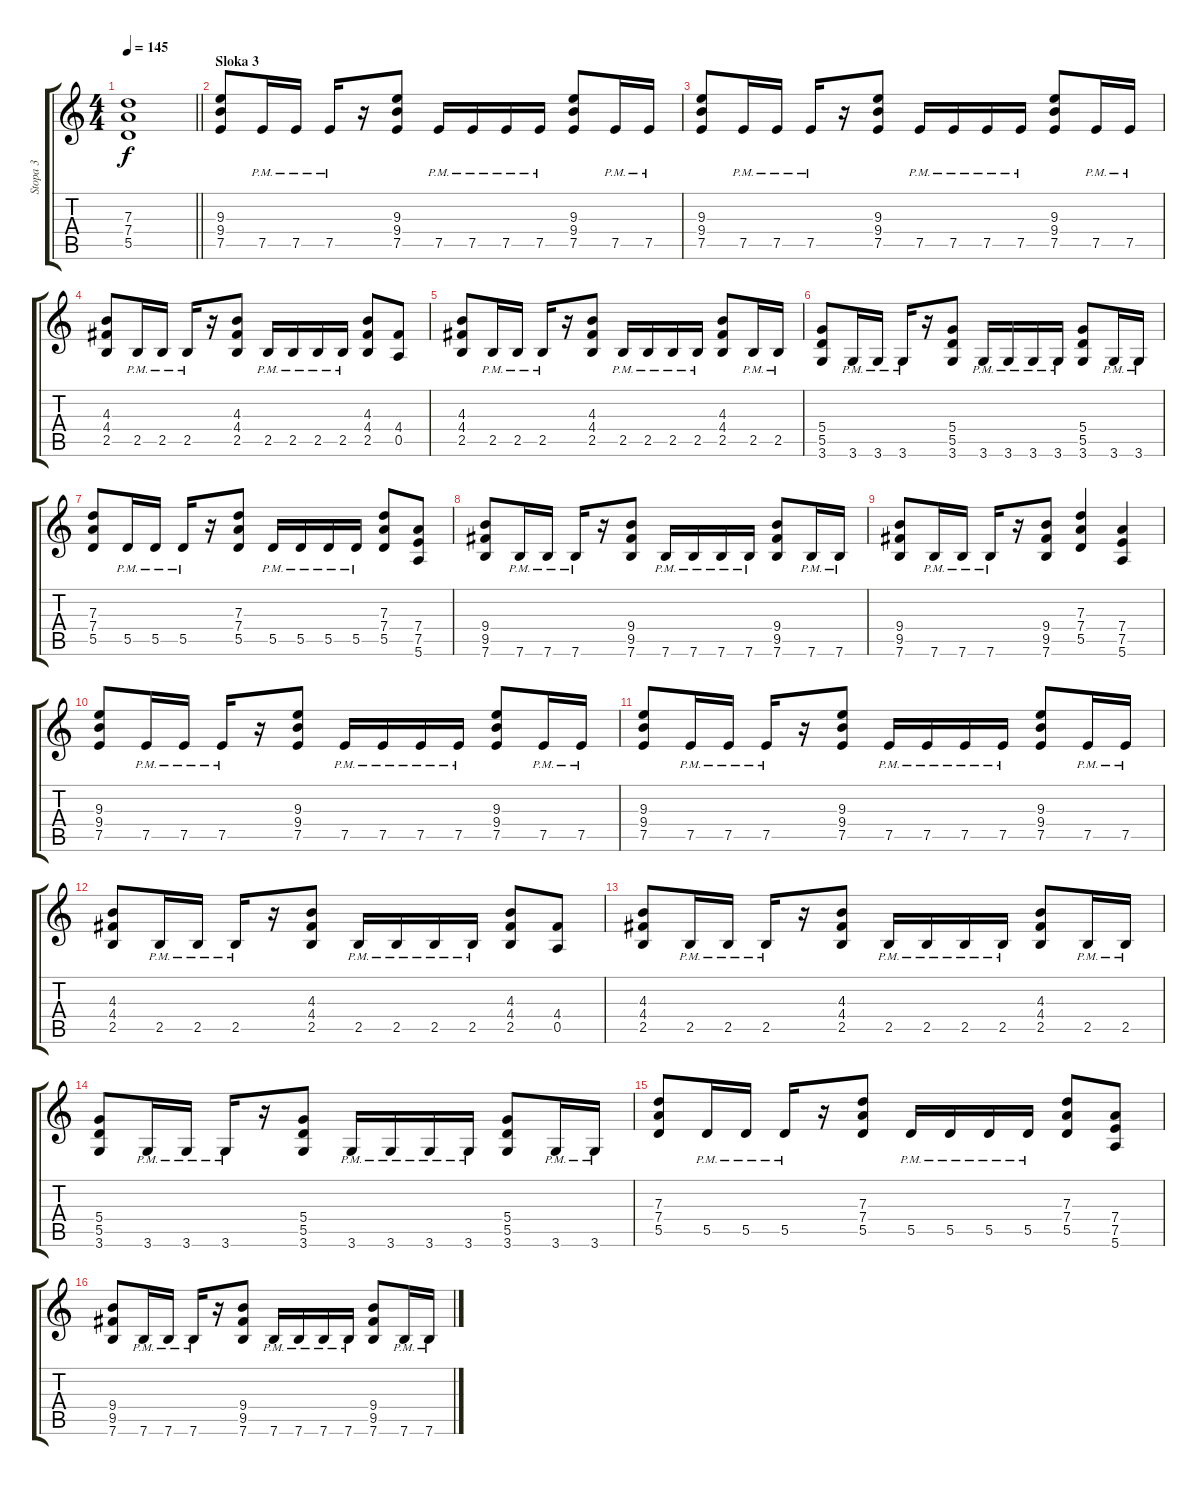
\track ("Stopa 3" "Stopa 3") {instrument distortionguitar}
\staff {score tabs}
\tuning (E4 B3 G3 D3 A2 E2) {hide}
\ts (4 4)
\tempo 145
\clef g2
\barLineRight lightlight
\ks c
(7.3 7.4 5.5).1{dy f} |
\section ("" "Sloka 3")
(9.3 9.4 7.5).8 7.5{pm}.16 7.5{pm}.16 7.5{pm}.16 r.16 (9.3 9.4 7.5).8 7.5{pm}.16 7.5{pm}.16 7.5{pm}.16 7.5{pm}.16 (9.3 9.4 7.5).8 7.5{pm}.16 7.5{pm}.16 |
(9.3 9.4 7.5).8 7.5{pm}.16 7.5{pm}.16 7.5{pm}.16 r.16 (9.3 9.4 7.5).8 7.5{pm}.16 7.5{pm}.16 7.5{pm}.16 7.5{pm}.16 (9.3 9.4 7.5).8 7.5{pm}.16 7.5{pm}.16 |
(4.3 4.4 2.5).8 2.5{pm}.16 2.5{pm}.16 2.5{pm}.16 r.16 (4.3 4.4 2.5).8 2.5{pm}.16 2.5{pm}.16 2.5{pm}.16 2.5{pm}.16 (4.3 4.4 2.5).8 (4.4 0.5).8 |
(4.3 4.4 2.5).8 2.5{pm}.16 2.5{pm}.16 2.5{pm}.16 r.16 (4.3 4.4 2.5).8 2.5{pm}.16 2.5{pm}.16 2.5{pm}.16 2.5{pm}.16 (4.3 4.4 2.5).8 2.5{pm}.16 2.5{pm}.16 |
(5.4 5.5 3.6).8 3.6{pm}.16 3.6{pm}.16 3.6{pm}.16 r.16 (5.4 5.5 3.6).8 3.6{pm}.16 3.6{pm}.16 3.6{pm}.16 3.6{pm}.16 (5.4 5.5 3.6).8 3.6{pm}.16 3.6{pm}.16 |
(7.3 7.4 5.5).8 5.5{pm}.16 5.5{pm}.16 5.5{pm}.16 r.16 (7.3 7.4 5.5).8 5.5{pm}.16 5.5{pm}.16 5.5{pm}.16 5.5{pm}.16 (7.3 7.4 5.5).8 (7.4 7.5 5.6).8 |
(9.4 9.5 7.6).8 7.6{pm}.16 7.6{pm}.16 7.6{pm}.16 r.16 (9.4 9.5 7.6).8 7.6{pm}.16 7.6{pm}.16 7.6{pm}.16 7.6{pm}.16 (9.4 9.5 7.6).8 7.6{pm}.16 7.6{pm}.16 |
(9.4 9.5 7.6).8 7.6{pm}.16 7.6{pm}.16 7.6{pm}.16 r.16 (9.4 9.5 7.6).8 (7.3 7.4 5.5).4 (7.4 7.5 5.6).4 |
(9.3 9.4 7.5).8 7.5{pm}.16 7.5{pm}.16 7.5{pm}.16 r.16 (9.3 9.4 7.5).8 7.5{pm}.16 7.5{pm}.16 7.5{pm}.16 7.5{pm}.16 (9.3 9.4 7.5).8 7.5{pm}.16 7.5{pm}.16 |
(9.3 9.4 7.5).8 7.5{pm}.16 7.5{pm}.16 7.5{pm}.16 r.16 (9.3 9.4 7.5).8 7.5{pm}.16 7.5{pm}.16 7.5{pm}.16 7.5{pm}.16 (9.3 9.4 7.5).8 7.5{pm}.16 7.5{pm}.16 |
(4.3 4.4 2.5).8 2.5{pm}.16 2.5{pm}.16 2.5{pm}.16 r.16 (4.3 4.4 2.5).8 2.5{pm}.16 2.5{pm}.16 2.5{pm}.16 2.5{pm}.16 (4.3 4.4 2.5).8 (4.4 0.5).8 |
(4.3 4.4 2.5).8 2.5{pm}.16 2.5{pm}.16 2.5{pm}.16 r.16 (4.3 4.4 2.5).8 2.5{pm}.16 2.5{pm}.16 2.5{pm}.16 2.5{pm}.16 (4.3 4.4 2.5).8 2.5{pm}.16 2.5{pm}.16 |
(5.4 5.5 3.6).8 3.6{pm}.16 3.6{pm}.16 3.6{pm}.16 r.16 (5.4 5.5 3.6).8 3.6{pm}.16 3.6{pm}.16 3.6{pm}.16 3.6{pm}.16 (5.4 5.5 3.6).8 3.6{pm}.16 3.6{pm}.16 |
(7.3 7.4 5.5).8 5.5{pm}.16 5.5{pm}.16 5.5{pm}.16 r.16 (7.3 7.4 5.5).8 5.5{pm}.16 5.5{pm}.16 5.5{pm}.16 5.5{pm}.16 (7.3 7.4 5.5).8 (7.4 7.5 5.6).8 |
(9.4 9.5 7.6).8 7.6{pm}.16 7.6{pm}.16 7.6{pm}.16 r.16 (9.4 9.5 7.6).8 7.6{pm}.16 7.6{pm}.16 7.6{pm}.16 7.6{pm}.16 (9.4 9.5 7.6).8 7.6{pm}.16 7.6{pm}.16
